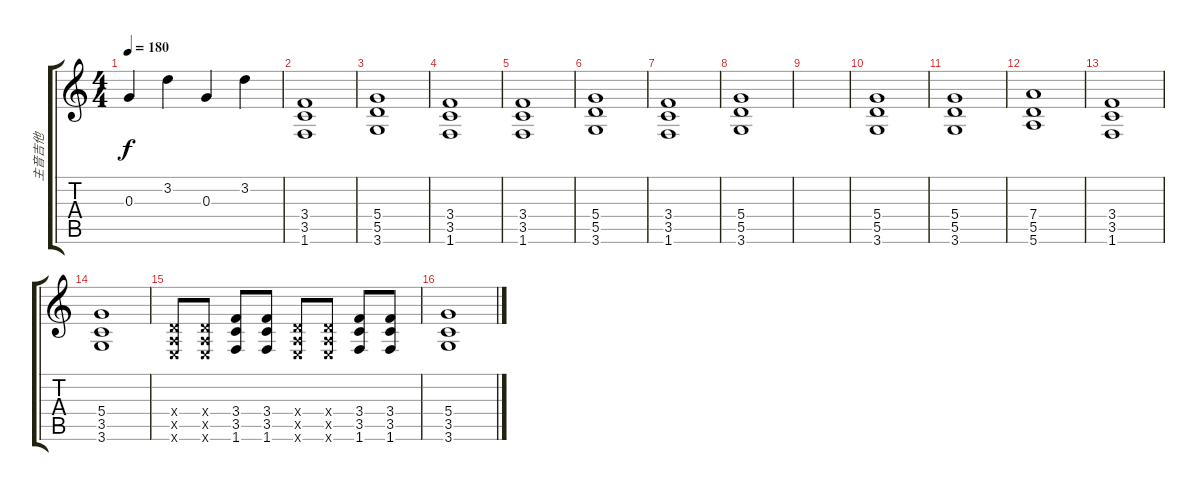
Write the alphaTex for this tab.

\track ("主音吉他" "主音吉他") {instrument distortionguitar}
\staff {score tabs}
\tuning (E4 B3 G3 D3 A2 E2) {hide}
\ts (4 4)
\tempo 180
\clef g2
\ks c
0.3.4{dy f} 3.2.4 0.3.4 3.2.4 |
(3.4 3.5 1.6).1 |
(5.4 5.5 3.6).1 |
(3.4 3.5 1.6).1 |
(3.4 3.5 1.6).1 |
(5.4 5.5 3.6).1 |
(3.4 3.5 1.6).1 |
(5.4 5.5 3.6).1 |
|
(5.4 5.5 3.6).1 |
(5.4 5.5 3.6).1 |
(7.4 5.5 5.6).1 |
(3.4 3.5 1.6).1 |
(5.4 3.5 3.6).1 |
(0.4{x} 0.5{x} 0.6{x}).8 (0.4{x} 0.5{x} 0.6{x}).8 (3.4 3.5 1.6).8 (3.4 3.5 1.6).8 (0.4{x} 0.5{x} 0.6{x}).8 (0.4{x} 0.5{x} 0.6{x}).8 (3.4 3.5 1.6).8 (3.4 3.5 1.6).8 |
(5.4 3.5 3.6).1
